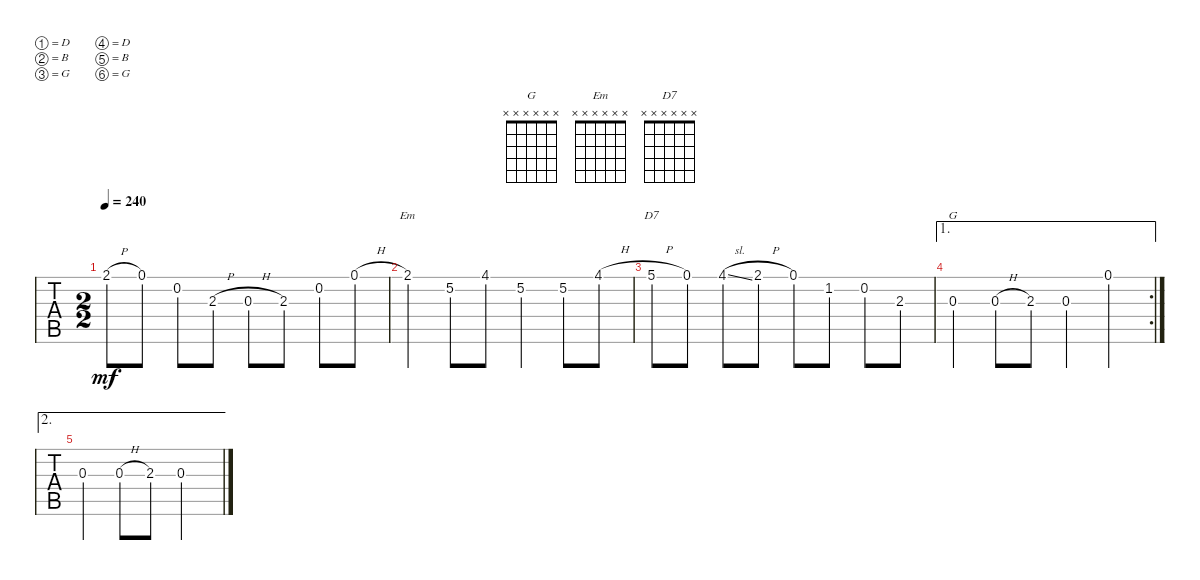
\bracketExtendMode groupsimilarinstruments
\singleTrackTrackNamePolicy hidden
\multiTrackTrackNamePolicy hidden
\otherSystemsTrackNameOrientation horizontal
\track ("Dobro" "Dobro") {instrument acousticguitarsteel}
\staff {tabs}
\tuning (D4 B3 G3 D3 B2 G2)
\chord ("G" x x x x x x)
\chord ("Em" x x x x x x)
\chord ("D7" x x x x x x)
\ts (2 2)
\tempo 240
\clef g2
\ks g
2.1{h}.8{dy mf} 0.1.8 0.2.8 2.3{h}.8 0.3{h}.8 2.3.8 0.2.8 0.1{h}.8 |
2.1.4{ch "Em"} 5.2.8 4.1.8 5.2.4 5.2.8 4.1{h}.8 |
5.1{h}.8{ch "D7"} 0.1.8 4.1{sl}.8 2.1{h}.8 0.1.8 1.2.8 0.2.8 2.3.8 |
\ae 1
\rc 2
0.3.4{ch "G"} 0.3{h}.8 2.3.8 0.3.4 0.1.4 |
\ae 2
\scale
0.0600649 0.3.4 0.3{h}.8 2.3.8 0.3.2
